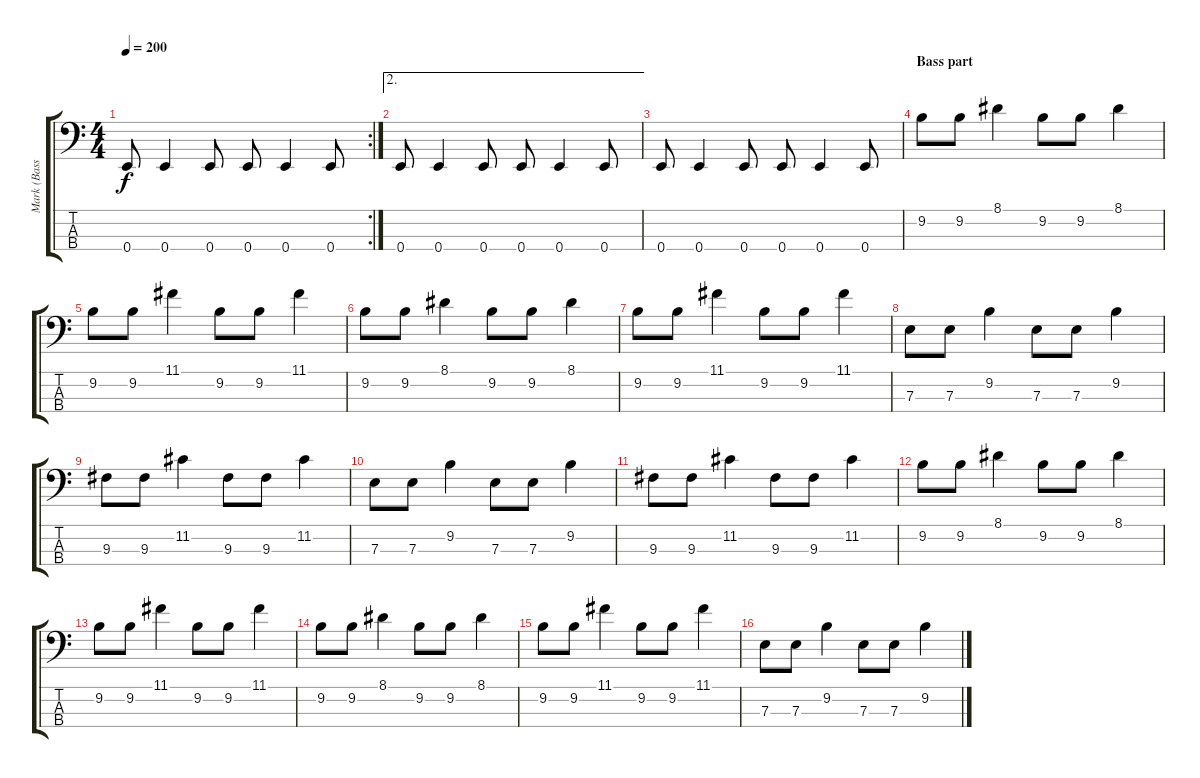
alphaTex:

\track ("Mark (Bass)" "Mark (Bass") {instrument electricbasspick}
\staff {score tabs}
\tuning (G2 D2 A1 E1) {hide}
\rc 2
\ts (4 4)
\tempo 200
\clef f4
\ks c
0.4.8{dy f} 0.4.4 0.4.8 0.4.8 0.4.4 0.4.8 |
\ae 2
0.4.8 0.4.4 0.4.8 0.4.8 0.4.4 0.4.8 |
0.4.8 0.4.4 0.4.8 0.4.8 0.4.4 0.4.8 |
\section ("" "Bass part")
9.2.8 9.2.8 8.1.4 9.2.8 9.2.8 8.1.4 |
9.2.8 9.2.8 11.1.4 9.2.8 9.2.8 11.1.4 |
9.2.8 9.2.8 8.1.4 9.2.8 9.2.8 8.1.4 |
9.2.8 9.2.8 11.1.4 9.2.8 9.2.8 11.1.4 |
7.3.8 7.3.8 9.2.4 7.3.8 7.3.8 9.2.4 |
9.3.8 9.3.8 11.2.4 9.3.8 9.3.8 11.2.4 |
7.3.8 7.3.8 9.2.4 7.3.8 7.3.8 9.2.4 |
9.3.8 9.3.8 11.2.4 9.3.8 9.3.8 11.2.4 |
9.2.8 9.2.8 8.1.4 9.2.8 9.2.8 8.1.4 |
9.2.8 9.2.8 11.1.4 9.2.8 9.2.8 11.1.4 |
9.2.8 9.2.8 8.1.4 9.2.8 9.2.8 8.1.4 |
9.2.8 9.2.8 11.1.4 9.2.8 9.2.8 11.1.4 |
7.3.8 7.3.8 9.2.4 7.3.8 7.3.8 9.2.4
